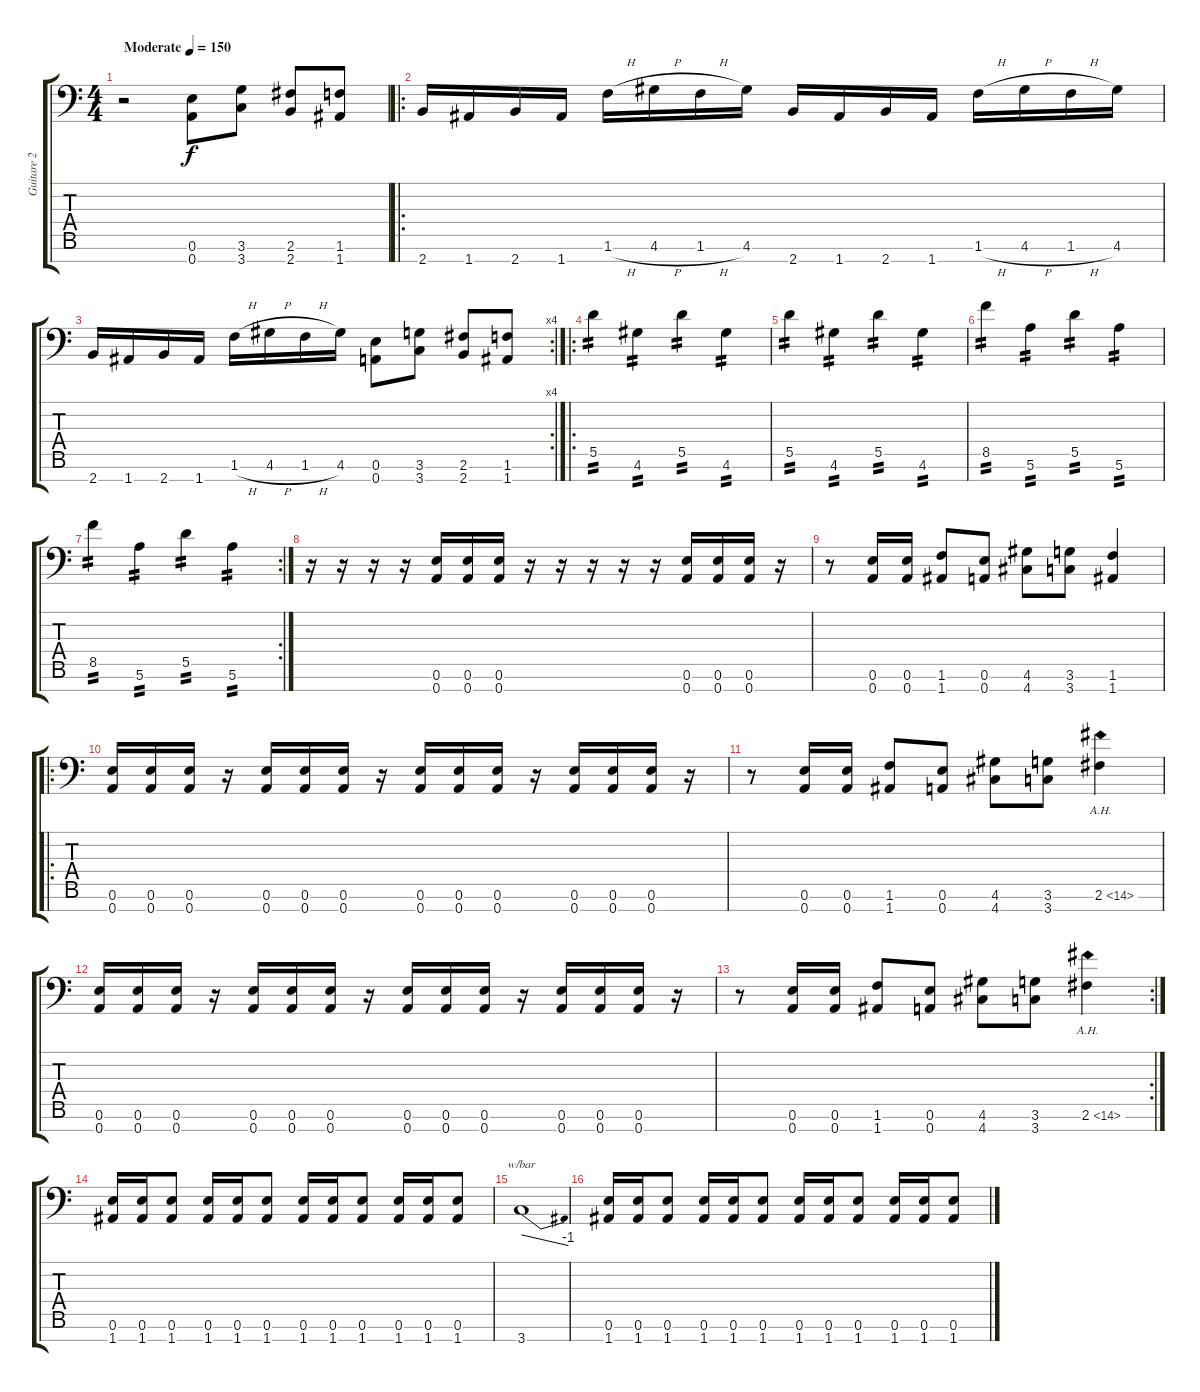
\track ("Guitare 2" "Guitare 2") {instrument distortionguitar}
\staff {score tabs}
\tuning (E4 B3 G3 D3 A2 E2 A1) {hide}
\ts (4 4)
\tempo (150 "Moderate")
\clef f4
\ks c
r.2{dy f instrument distortionguitar} (0.6 0.7).8 (3.6 3.7).8 (2.6 2.7).8 (1.6 1.7).8 |
\ro
2.7.16 1.7.16 2.7.16 1.7.16 1.6{h}.16 4.6{h}.16 1.6{h}.16 4.6.16 2.7.16 1.7.16 2.7.16 1.7.16 1.6{h}.16 4.6{h}.16 1.6{h}.16 4.6.16 |
\rc 4
2.7.16 1.7.16 2.7.16 1.7.16 1.6{h}.16 4.6{h}.16 1.6{h}.16 4.6.16 (0.6 0.7).8 (3.6 3.7).8 (2.6 2.7).8 (1.6 1.7).8 |
\ro
5.5.4{tp 2} 4.6.4{tp 2} 5.5.4{tp 2} 4.6.4{tp 2} |
5.5.4{tp 2} 4.6.4{tp 2} 5.5.4{tp 2} 4.6.4{tp 2} |
8.5.4{tp 2} 5.6.4{tp 2} 5.5.4{tp 2} 5.6.4{tp 2} |
\rc 2
8.5.4{tp 2} 5.6.4{tp 2} 5.5.4{tp 2} 5.6.4{tp 2} |
r.16 r.16 r.16 r.16 (0.6 0.7).16 (0.6 0.7).16 (0.6 0.7).16 r.16 r.16 r.16 r.16 r.16 (0.6 0.7).16 (0.6 0.7).16 (0.6 0.7).16 r.16 |
r.8 (0.6 0.7).16 (0.6 0.7).16 (1.6 1.7).8 (0.6 0.7).8 (4.6 4.7).8 (3.6 3.7).8 (1.6 1.7).4 |
\ro
(0.6 0.7).16 (0.6 0.7).16 (0.6 0.7).16 r.16 (0.6 0.7).16 (0.6 0.7).16 (0.6 0.7).16 r.16 (0.6 0.7).16 (0.6 0.7).16 (0.6 0.7).16 r.16 (0.6 0.7).16 (0.6 0.7).16 (0.6 0.7).16 r.16 |
r.8 (0.6 0.7).16 (0.6 0.7).16 (1.6 1.7).8 (0.6 0.7).8 (4.6 4.7).8 (3.6 3.7).8 2.6{ah 12}.4 |
(0.6 0.7).16 (0.6 0.7).16 (0.6 0.7).16 r.16 (0.6 0.7).16 (0.6 0.7).16 (0.6 0.7).16 r.16 (0.6 0.7).16 (0.6 0.7).16 (0.6 0.7).16 r.16 (0.6 0.7).16 (0.6 0.7).16 (0.6 0.7).16 r.16 |
\rc 2
r.8 (0.6 0.7).16 (0.6 0.7).16 (1.6 1.7).8 (0.6 0.7).8 (4.6 4.7).8 (3.6 3.7).8 2.6{ah 12}.4 |
(0.6 1.7).16 (0.6 1.7).16 (0.6 1.7).8 (0.6 1.7).16 (0.6 1.7).16 (0.6 1.7).8 (0.6 1.7).16 (0.6 1.7).16 (0.6 1.7).8 (0.6 1.7).16 (0.6 1.7).16 (0.6 1.7).8 |
3.7.1{tbe (dive default 0 0 60 -4)} |
(0.6 1.7).16 (0.6 1.7).16 (0.6 1.7).8 (0.6 1.7).16 (0.6 1.7).16 (0.6 1.7).8 (0.6 1.7).16 (0.6 1.7).16 (0.6 1.7).8 (0.6 1.7).16 (0.6 1.7).16 (0.6 1.7).8
